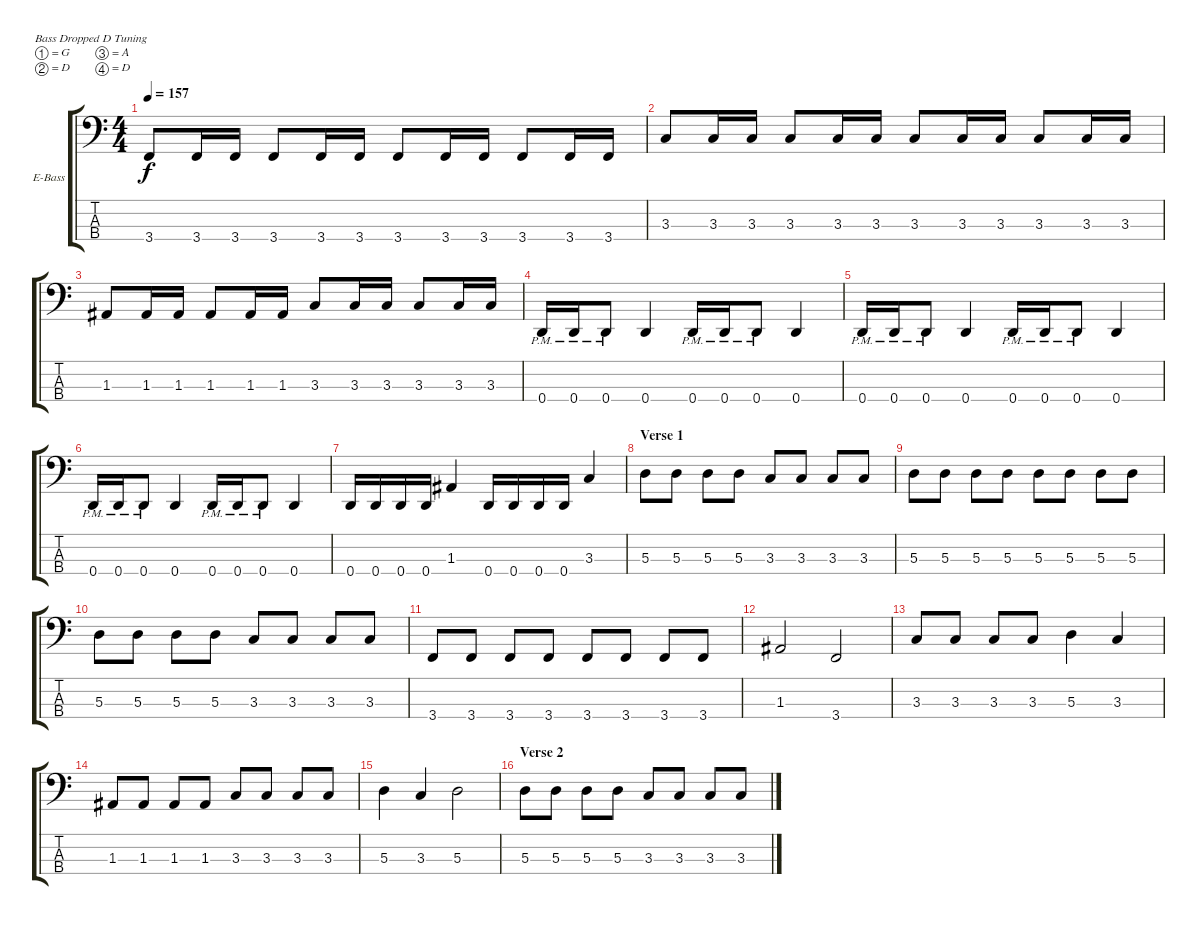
\defaultSystemsLayout 4
\bracketExtendMode groupsimilarinstruments
\firstSystemTrackNameOrientation horizontal
\otherSystemsTrackNameOrientation horizontal
\track ("Bass - Gray" "E-Bass") {instrument electricbassfinger}
\staff {score tabs}
\tuning (G2 D2 A1 D1)
\ts (4 4)
\tempo 157
\clef f4
\ks c
3.4.8{dy f} 3.4.16 3.4.16 3.4.8 3.4.16 3.4.16 3.4.8 3.4.16 3.4.16 3.4.8 3.4.16 3.4.16 |
3.3.8 3.3.16 3.3.16 3.3.8 3.3.16 3.3.16 3.3.8 3.3.16 3.3.16 3.3.8 3.3.16 3.3.16 |
1.3.8 1.3.16 1.3.16 1.3.8 1.3.16 1.3.16 3.3.8 3.3.16 3.3.16 3.3.8 3.3.16 3.3.16 |
0.4{pm}.16 0.4{pm}.16 0.4{pm}.8 0.4.4 0.4{pm}.16 0.4{pm}.16 0.4{pm}.8 0.4.4 |
0.4{pm}.16 0.4{pm}.16 0.4{pm}.8 0.4.4 0.4{pm}.16 0.4{pm}.16 0.4{pm}.8 0.4.4 |
0.4{pm}.16 0.4{pm}.16 0.4{pm}.8 0.4.4 0.4{pm}.16 0.4{pm}.16 0.4{pm}.8 0.4.4 |
0.4.16 0.4.16 0.4.16 0.4.16 1.3.4 0.4.16 0.4.16 0.4.16 0.4.16 3.3.4 |
\section ("" "Verse 1")
5.3.8 5.3.8 5.3.8 5.3.8 3.3.8 3.3.8 3.3.8 3.3.8 |
5.3.8 5.3.8 5.3.8 5.3.8 5.3.8 5.3.8 5.3.8 5.3.8 |
5.3.8 5.3.8 5.3.8 5.3.8 3.3.8 3.3.8 3.3.8 3.3.8 |
3.4.8 3.4.8 3.4.8 3.4.8 3.4.8 3.4.8 3.4.8 3.4.8 |
1.3.2 3.4.2 |
3.3.8 3.3.8 3.3.8 3.3.8 5.3.4 3.3.4 |
1.3.8 1.3.8 1.3.8 1.3.8 3.3.8 3.3.8 3.3.8 3.3.8 |
5.3.4 3.3.4 5.3.2 |
\section ("" "Verse 2")
5.3.8 5.3.8 5.3.8 5.3.8 3.3.8 3.3.8 3.3.8 3.3.8
